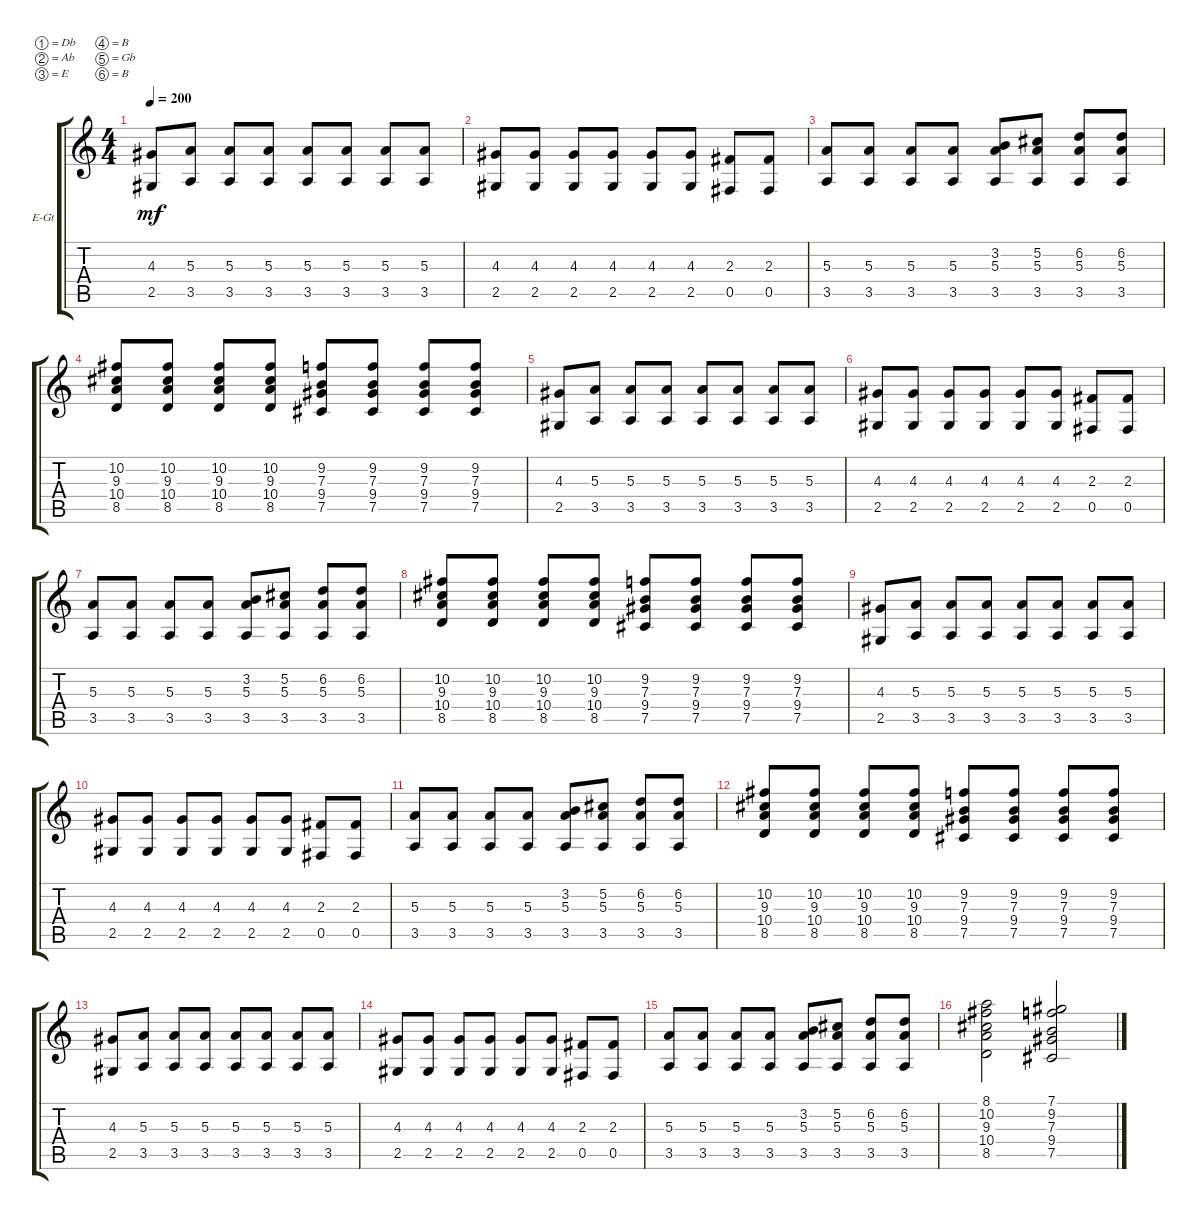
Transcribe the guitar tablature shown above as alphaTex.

\bracketExtendMode groupsimilarinstruments
\firstSystemTrackNameOrientation horizontal
\otherSystemsTrackNameOrientation horizontal
\track ("Rhythm Right" "E-Gt") {instrument overdrivenguitar}
\staff {score tabs}
\tuning (Db4 Ab3 E3 B2 Gb2 B1)
\ts (4 4)
\tempo 200
\clef g2
\ks c
(4.3 2.5).8{dy mf} (5.3 3.5).8 (5.3 3.5).8 (5.3 3.5).8 (5.3 3.5).8 (5.3 3.5).8 (5.3 3.5).8 (5.3 3.5).8 |
(4.3 2.5).8 (4.3 2.5).8 (4.3 2.5).8 (4.3 2.5).8 (4.3 2.5).8 (4.3 2.5).8 (2.3 0.5).8 (2.3 0.5).8 |
(5.3 3.5).8 (5.3 3.5).8 (5.3 3.5).8 (5.3 3.5).8 (5.3 3.5 3.2).8 (5.3 3.5 5.2).8 (5.3 3.5 6.2).8 (5.3 3.5 6.2).8 |
(10.4 8.5 9.3 10.2).8 (10.4 8.5 10.2 9.3).8 (10.4 8.5 10.2 9.3).8 (10.4 8.5 10.2 9.3).8 (7.5 9.4 7.3 9.2).8 (7.5 9.4 7.3 9.2).8 (7.5 9.4 7.3 9.2).8 (7.5 9.4 7.3 9.2).8 |
(4.3 2.5).8 (5.3 3.5).8 (5.3 3.5).8 (5.3 3.5).8 (5.3 3.5).8 (5.3 3.5).8 (5.3 3.5).8 (5.3 3.5).8 |
(4.3 2.5).8 (4.3 2.5).8 (4.3 2.5).8 (4.3 2.5).8 (4.3 2.5).8 (4.3 2.5).8 (2.3 0.5).8 (2.3 0.5).8 |
(5.3 3.5).8 (5.3 3.5).8 (5.3 3.5).8 (5.3 3.5).8 (5.3 3.5 3.2).8 (5.3 3.5 5.2).8 (5.3 3.5 6.2).8 (5.3 3.5 6.2).8 |
(10.4 8.5 9.3 10.2).8 (10.4 8.5 10.2 9.3).8 (10.4 8.5 10.2 9.3).8 (10.4 8.5 10.2 9.3).8 (7.5 9.4 7.3 9.2).8 (7.5 9.4 7.3 9.2).8 (7.5 9.4 7.3 9.2).8 (7.5 9.4 7.3 9.2).8 |
(4.3 2.5).8 (5.3 3.5).8 (5.3 3.5).8 (5.3 3.5).8 (5.3 3.5).8 (5.3 3.5).8 (5.3 3.5).8 (5.3 3.5).8 |
(4.3 2.5).8 (4.3 2.5).8 (4.3 2.5).8 (4.3 2.5).8 (4.3 2.5).8 (4.3 2.5).8 (2.3 0.5).8 (2.3 0.5).8 |
(5.3 3.5).8 (5.3 3.5).8 (5.3 3.5).8 (5.3 3.5).8 (5.3 3.5 3.2).8 (5.3 3.5 5.2).8 (5.3 3.5 6.2).8 (5.3 3.5 6.2).8 |
(10.4 8.5 9.3 10.2).8 (10.4 8.5 10.2 9.3).8 (10.4 8.5 10.2 9.3).8 (10.4 8.5 10.2 9.3).8 (7.5 9.4 7.3 9.2).8 (7.5 9.4 7.3 9.2).8 (7.5 9.4 7.3 9.2).8 (7.5 9.4 7.3 9.2).8 |
(4.3 2.5).8 (5.3 3.5).8 (5.3 3.5).8 (5.3 3.5).8 (5.3 3.5).8 (5.3 3.5).8 (5.3 3.5).8 (5.3 3.5).8 |
(4.3 2.5).8 (4.3 2.5).8 (4.3 2.5).8 (4.3 2.5).8 (4.3 2.5).8 (4.3 2.5).8 (2.3 0.5).8 (2.3 0.5).8 |
(5.3 3.5).8 (5.3 3.5).8 (5.3 3.5).8 (5.3 3.5).8 (5.3 3.5 3.2).8 (5.3 3.5 5.2).8 (5.3 3.5 6.2).8 (5.3 3.5 6.2).8 |
(10.4 8.5 9.3 10.2 8.1).2 (7.5 9.4 7.3 9.2 7.1).2
